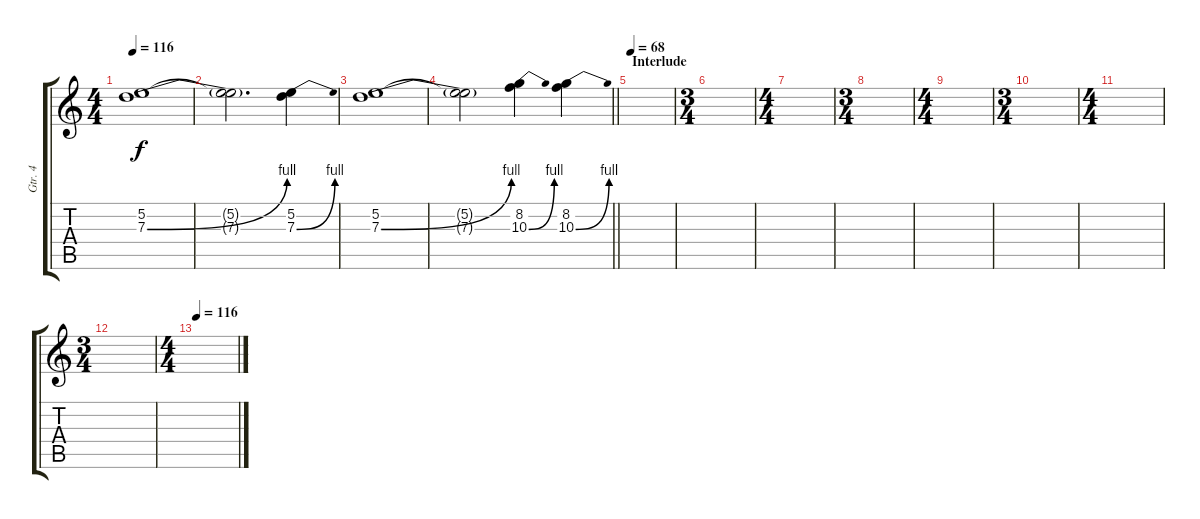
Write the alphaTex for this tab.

\track ("Gtr. 4" "Gtr. 4") {instrument distortionguitar}
\staff {score tabs}
\tuning (E4 B3 G3 D3 A2 E2) {hide}
\ts (4 4)
\tempo 116
\clef g2
\ks c
(5.2 7.3{be (bend 0 0 60 4)}).1{dy f} |
(5.2{t} 7.3{t}).2{d} (5.2 7.3{be (bend 0 0 60 4)}).4 |
(5.2 7.3{be (bend 0 0 60 4)}).1 |
\barLineRight lightlight
(5.2{t} 7.3{t}).2 (8.2 10.3{be (bend 0 0 60 4)}).4 (8.2 10.3{be (bend 0 0 60 4)}).4 |
\section ("" "Interlude")
\tempo 68
|
\ts (3 4)
|
\ts (4 4)
|
\ts (3 4)
|
\ts (4 4)
|
\ts (3 4)
|
\ts (4 4)
|
\ts (3 4)
|
\ts (4 4)
\tempo 116
